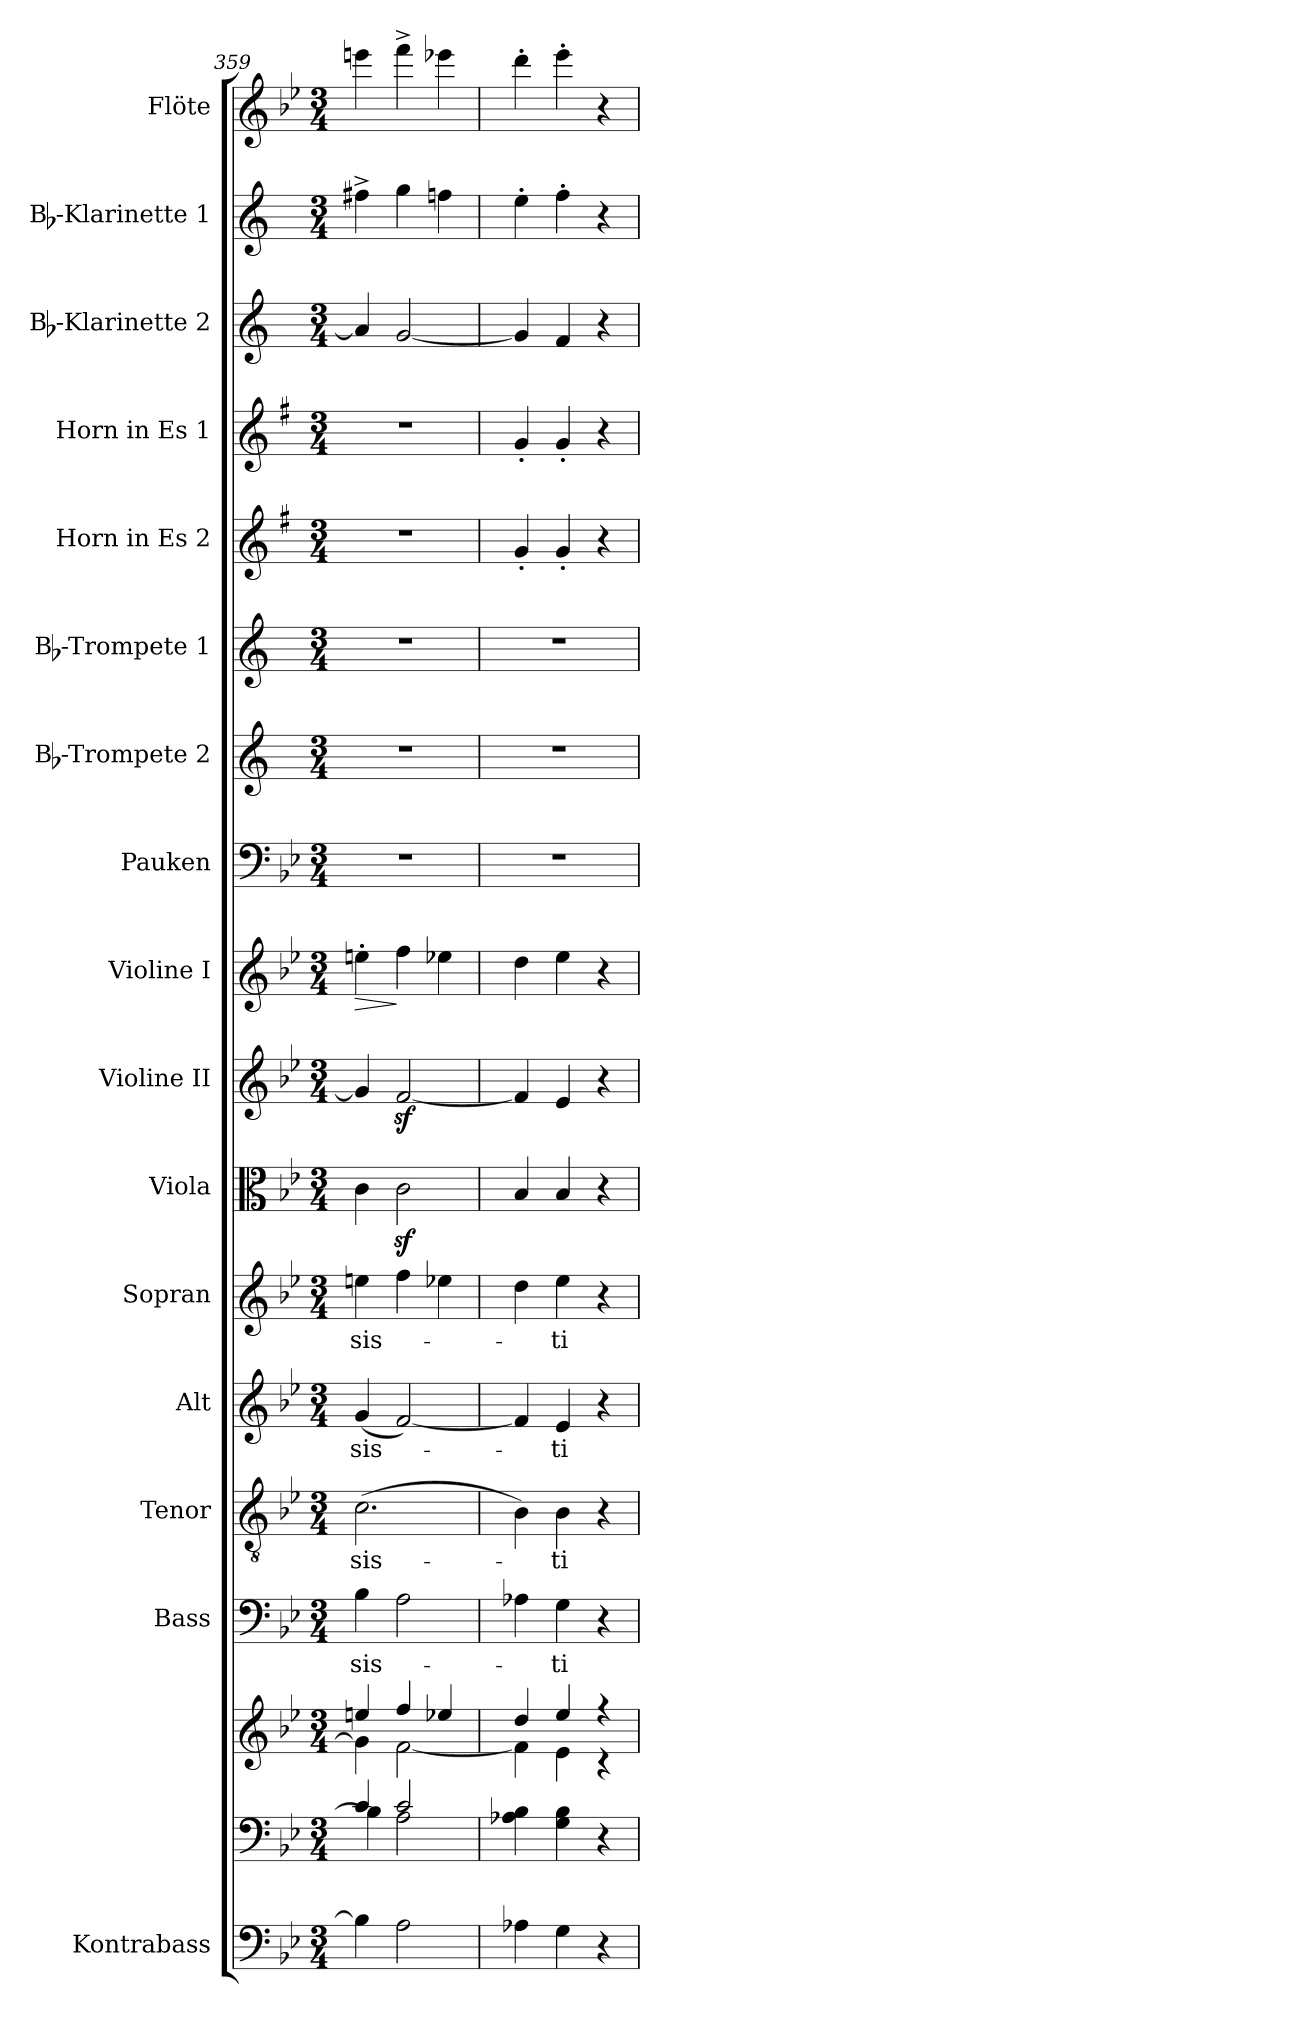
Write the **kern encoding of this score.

**kern	**kern	**kern	**kern	**text	**kern	**text	**kern	**text	**kern	**text	**kern	**kern	**kern	**dynam	**kern	**kern	**kern	**kern	**kern	**kern	**kern	**kern
*part17	*part16	*part16	*part15	*part15	*part14	*part14	*part13	*part13	*part12	*part12	*part11	*part10	*part9	*part9	*part8	*part7	*part6	*part5	*part4	*part3	*part2	*part1
*staff18	*staff17	*staff16	*staff15	*staff15	*staff14	*staff14	*staff13	*staff13	*staff12	*staff12	*staff11	*staff10	*staff9	*staff9	*staff8	*staff7	*staff6	*staff5	*staff4	*staff3	*staff2	*staff1
*I"Kontrabass	*	*	*I"Bass	*	*I"Tenor	*	*I"Alt	*	*I"Sopran	*	*I"Viola	*I"Violine II	*I"Violine I	*	*I"Pauken	*I"Bb-Trompete 2	*I"Bb-Trompete 1	*I"Horn in Es 2	*I"Horn in Es 1	*I"Bb-Klarinette 2	*I"Bb-Klarinette 1	*I"Flöte
*I'Kb.	*	*	*I'B.	*	*I'T.	*	*I'A.	*	*I'S.	*	*I'Vla.	*I'Vl. II	*I'Vl. I	*	*I'Pk.	*I'Bb Trp. 2	*I'Bb Trp. 1	*	*	*I'Bb Kl. 2	*I'Bb Kl. 1	*I'Fl.
*clefF4	*clefF4	*clefG2	*clefF4	*	*clefGv2	*	*clefG2	*	*clefG2	*	*clefC3	*clefG2	*clefG2	*	*clefF4	*clefG2	*clefG2	*clefG2	*clefG2	*clefG2	*clefG2	*clefG2
*ITrd7c12	*	*	*	*	*	*	*	*	*	*	*	*	*	*	*	*ITrd1c2	*ITrd1c2	*ITrd5c9	*ITrd5c9	*ITrd1c2	*ITrd1c2	*
*k[b-e-]	*k[b-e-]	*k[b-e-]	*k[b-e-]	*	*k[b-e-]	*	*k[b-e-]	*	*k[b-e-]	*	*k[b-e-]	*k[b-e-]	*k[b-e-]	*	*k[b-e-]	*k[b-e-]	*k[b-e-]	*k[b-e-]	*k[b-e-]	*k[b-e-]	*k[b-e-]	*k[b-e-]
*B-:	*B-:	*B-:	*B-:	*	*B-:	*	*B-:	*	*B-:	*	*B-:	*B-:	*B-:	*	*B-:	*B-:	*B-:	*B-:	*B-:	*B-:	*B-:	*B-:
*M3/4	*M3/4	*M3/4	*M3/4	*	*M3/4	*	*M3/4	*	*M3/4	*	*M3/4	*M3/4	*M3/4	*	*M3/4	*M3/4	*M3/4	*M3/4	*M3/4	*M3/4	*M3/4	*M3/4
=359	=359	=359	=359	=359	=359	=359	=359	=359	=359	=359	=359	=359	=359	=359	=359	=359	=359	=359	=359	=359	=359	=359
*	*^	*^	*	*	*	*	*	*	*	*	*	*	*	*	*	*	*	*	*	*	*	*
!	!	!	!	!	!	!LO:LY:b	!	!LO:LY:b	!	!LO:LY:b	!	!LO:LY:b	!	!	!	!LO:HP:b	!	!	!	!	!	!	!	!
4BB-\]	4c/	4B-\]	4een/	4g\]	4B-\	-sis-	(>2.c\	-sis-	(<4g/	-sis-	4een\	-sis-	4c\	4g/]	4een'>\	>	2.r	2.r	2.r	2.r	2.r	4g/]	4een^>\	4eeen\
2AA\	2c/	2A\	4ff/	[<2f\	2A\	.	.	.	[2f/)	.	4ff\	.	2cz<\	[2fz</	4ff\	]	.	.	.	.	.	[2f/	4ff\	4fff^>\
.	.	.	4ee-X/	.	.	.	.	.	.	.	4ee-X\	.	.	.	4ee-X\	.	.	.	.	.	.	.	4ee-X\	4eee-X\
*	*v	*v	*	*	*	*	*	*	*	*	*	*	*	*	*	*	*	*	*	*	*	*	*	*
=360	=360	=360	=360	=360	=360	=360	=360	=360	=360	=360	=360	=360	=360	=360	=360	=360	=360	=360	=360	=360	=360	=360	=360
4AA-X\	4A-X\ 4B-\	4dd/	4f\]	4A-X\	.	4B-\)	.	4f/]	.	4dd\	.	4B-/	4f/]	4dd\	.	2.r	2.r	2.r	4B-'</	4B-'</	4f/]	4dd'>\	4ddd'>\
!	!	!	!	!	!LO:LY:b	!	!LO:LY:b	!	!LO:LY:b	!	!LO:LY:b	!	!	!	!	!	!	!	!	!	!	!	!
4GG\	4G\ 4B-\	4ee-/	4e-\	4G\	-ti	4B-\	-ti	4e-/	-ti	4ee-\	-ti	4B-/	4e-/	4ee-\	.	.	.	.	4B-'</	4B-'</	4e-/	4ee-'>\	4eee-'>\
4r	4r	4r	4r	4r	.	4r	.	4r	.	4r	.	4r	4r	4r	.	.	.	.	4r	4r	4r	4r	4r
*	*	*v	*v	*	*	*	*	*	*	*	*	*	*	*	*	*	*	*	*	*	*	*	*
=	=	=	=	=	=	=	=	=	=	=	=	=	=	=	=	=	=	=	=	=	=	=
*-	*-	*-	*-	*-	*-	*-	*-	*-	*-	*-	*-	*-	*-	*-	*-	*-	*-	*-	*-	*-	*-	*-
